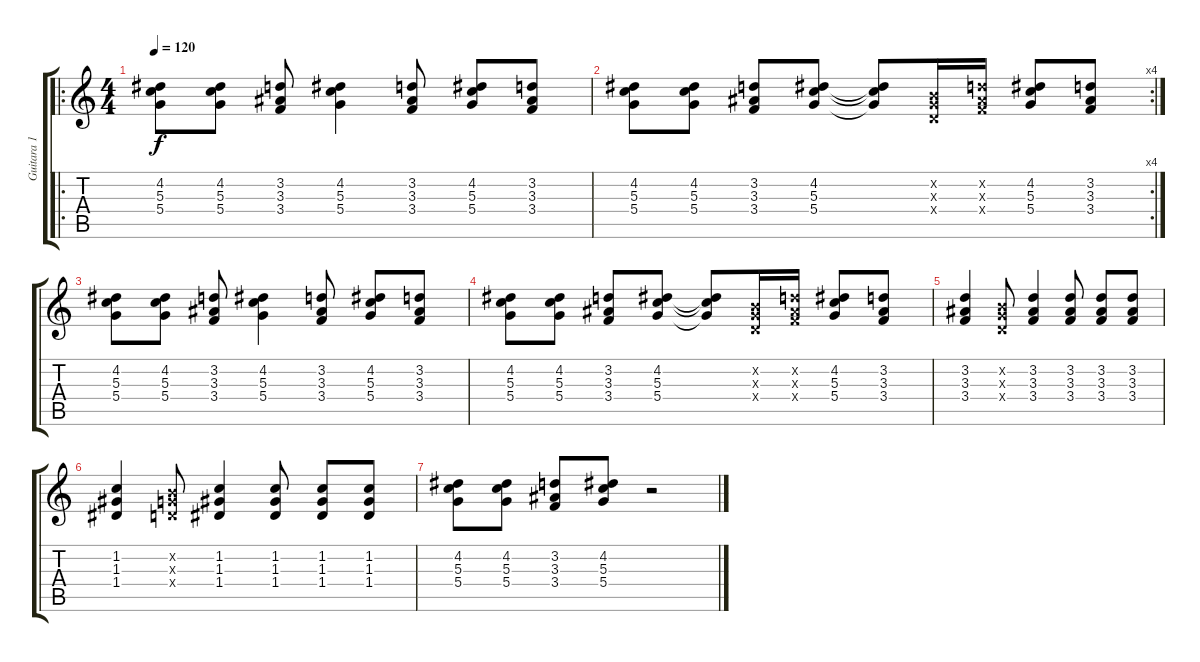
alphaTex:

\track ("Guitara 1" "Guitara 1") {instrument distortionguitar}
\staff {score tabs}
\tuning (E4 B3 G3 D3 A2 E2) {hide}
\ro
\ts (4 4)
\tempo 120
\clef g2
\ks c
(4.2 5.3 5.4).8{dy f} (4.2 5.3 5.4).8 (3.2 3.3 3.4).8 (4.2 5.3 5.4).4 (3.2 3.3 3.4).8 (4.2 5.3 5.4).8 (3.2 3.3 3.4).8 |
\rc 4
(4.2 5.3 5.4).8 (4.2 5.3 5.4).8 (3.2 3.3 3.4).8 (4.2 5.3 5.4).8 (4.2{t} 5.3{t} 5.4{t}).8 (0.2{x} 0.3{x} 0.4{x}).16 (3.2{x} 3.3{x} 3.4{x}).16 (4.2 5.3 5.4).8 (3.2 3.3 3.4).8 |
(4.2 5.3 5.4).8 (4.2 5.3 5.4).8 (3.2 3.3 3.4).8 (4.2 5.3 5.4).4 (3.2 3.3 3.4).8 (4.2 5.3 5.4).8 (3.2 3.3 3.4).8 |
(4.2 5.3 5.4).8 (4.2 5.3 5.4).8 (3.2 3.3 3.4).8 (4.2 5.3 5.4).8 (4.2{t} 5.3{t} 5.4{t}).8 (0.2{x} 0.3{x} 0.4{x}).16 (3.2{x} 3.3{x} 3.4{x}).16 (4.2 5.3 5.4).8 (3.2 3.3 3.4).8 |
(3.2 3.3 3.4).4 (0.2{x} 0.3{x} 0.4{x}).8 (3.2 3.3 3.4).4 (3.2 3.3 3.4).8 (3.2 3.3 3.4).8 (3.2 3.3 3.4).8 |
(1.2 1.3 1.4).4 (0.2{x} 0.3{x} 0.4{x}).8 (1.2 1.3 1.4).4 (1.2 1.3 1.4).8 (1.2 1.3 1.4).8 (1.2 1.3 1.4).8 |
(4.2 5.3 5.4).8 (4.2 5.3 5.4).8 (3.2 3.3 3.4).8 (4.2 5.3 5.4).8 r.2
